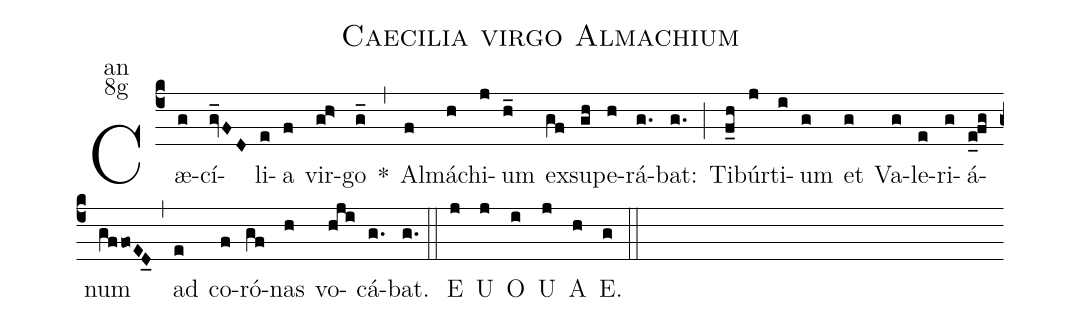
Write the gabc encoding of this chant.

name:Caecilia virgo Almachium;
office-part:an;
mode:8g;
%%
(c4) Cæ(g)cí(gv_FD)li(e)a(f) vir(gh>)go(g_)
<sp>*</sp>(,)
Al(f)má(h)chi(j)um(h_) ex(gf)su(gh)pe(h)rá(g.)bat:(g.) (;)
Ti(f_h)búr(j)ti(i)um(g) et(g) Va(g)le(e)ri(g)á(e_0@fg)num(gffoED_0) (,)
ad(e) co(f)ró(gf)nas(h) vo(hji)cá(g.)bat.(g.) (::)
<eu>E(j) U(j) O(i) U(j) A(h) E.(g) </eu>(::)
